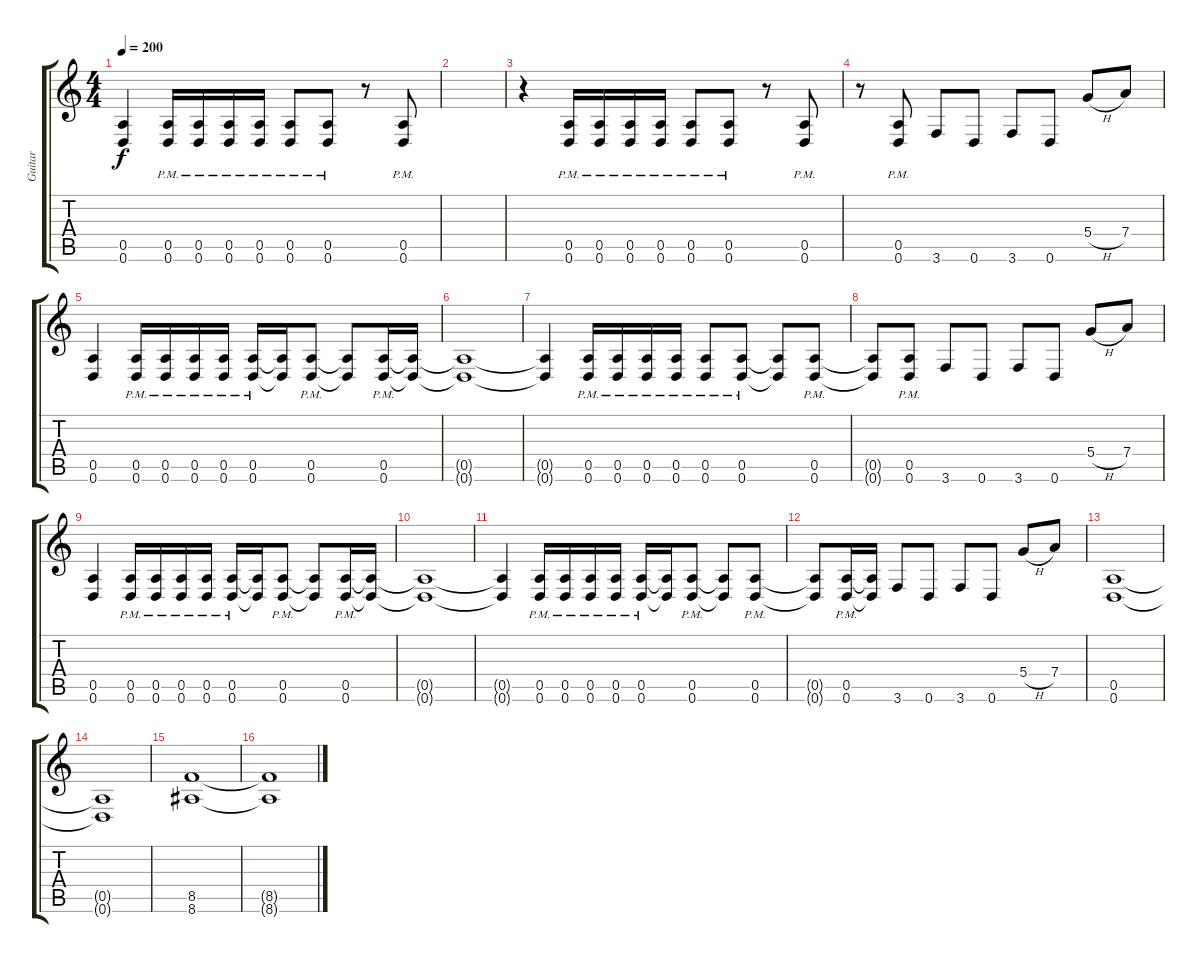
\track ("Guitar" "Guitar") {instrument distortionguitar}
\staff {score tabs}
\tuning (E4 B3 G3 D3 A2 D2) {hide}
\ts (4 4)
\tempo 200
\clef g2
\ks c
(0.5 0.6).4{dy f} (0.5{pm} 0.6{pm}).16 (0.5{pm} 0.6{pm}).16 (0.5{pm} 0.6{pm}).16 (0.5{pm} 0.6{pm}).16 (0.5{pm} 0.6{pm}).8 (0.5{pm} 0.6{pm}).8 r.8 (0.5{pm} 0.6{pm}).8 |
|
r.4 (0.5{pm} 0.6{pm}).16 (0.5{pm} 0.6{pm}).16 (0.5{pm} 0.6{pm}).16 (0.5{pm} 0.6{pm}).16 (0.5{pm} 0.6{pm}).8 (0.5{pm} 0.6{pm}).8 r.8 (0.5{pm} 0.6{pm}).8 |
r.8 (0.5{pm} 0.6{pm}).8 3.6.8 0.6.8 3.6.8 0.6.8 5.4{h}.8 7.4.8 |
(0.5 0.6).4 (0.5{pm} 0.6{pm}).16 (0.5{pm} 0.6{pm}).16 (0.5{pm} 0.6{pm}).16 (0.5{pm} 0.6{pm}).16 (0.5{pm} 0.6{pm}).16 (0.5{t} 0.6{t}).16 (0.5{pm} 0.6{pm}).8 (0.5{t} 0.6{t}).8 (0.5{pm} 0.6{pm}).16 (0.5{t} 0.6{t}).16 |
(0.5{t} 0.6{t}).1 |
(0.5{t} 0.6{t}).4 (0.5{pm} 0.6{pm}).16 (0.5{pm} 0.6{pm}).16 (0.5{pm} 0.6{pm}).16 (0.5{pm} 0.6{pm}).16 (0.5{pm} 0.6{pm}).8 (0.5{pm} 0.6{pm}).8 (0.5{t} 0.6{t}).8 (0.5{pm} 0.6{pm}).8 |
(0.5{t} 0.6{t}).8 (0.5{pm} 0.6{pm}).8 3.6.8 0.6.8 3.6.8 0.6.8 5.4{h}.8 7.4.8 |
(0.5 0.6).4 (0.5{pm} 0.6{pm}).16 (0.5{pm} 0.6{pm}).16 (0.5{pm} 0.6{pm}).16 (0.5{pm} 0.6{pm}).16 (0.5{pm} 0.6{pm}).16 (0.5{t} 0.6{t}).16 (0.5{pm} 0.6{pm}).8 (0.5{t} 0.6{t}).8 (0.5{pm} 0.6{pm}).16 (0.5{t} 0.6{t}).16 |
(0.5{t} 0.6{t}).1 |
(0.5{t} 0.6{t}).4 (0.5{pm} 0.6{pm}).16 (0.5{pm} 0.6{pm}).16 (0.5{pm} 0.6{pm}).16 (0.5{pm} 0.6{pm}).16 (0.5{pm} 0.6{pm}).16 (0.5{t} 0.6{t}).16 (0.5{pm} 0.6{pm}).8 (0.5{t} 0.6{t}).8 (0.5{pm} 0.6{pm}).8 |
(0.5{t} 0.6{t}).8 (0.5{pm} 0.6{pm}).16 (0.5{t} 0.6{t}).16 3.6.8 0.6.8 3.6.8 0.6.8 5.4{h}.8 7.4.8 |
(0.5 0.6).1 |
(0.5{t} 0.6{t}).1 |
(8.5 8.6).1 |
(8.5{t} 8.6{t}).1
